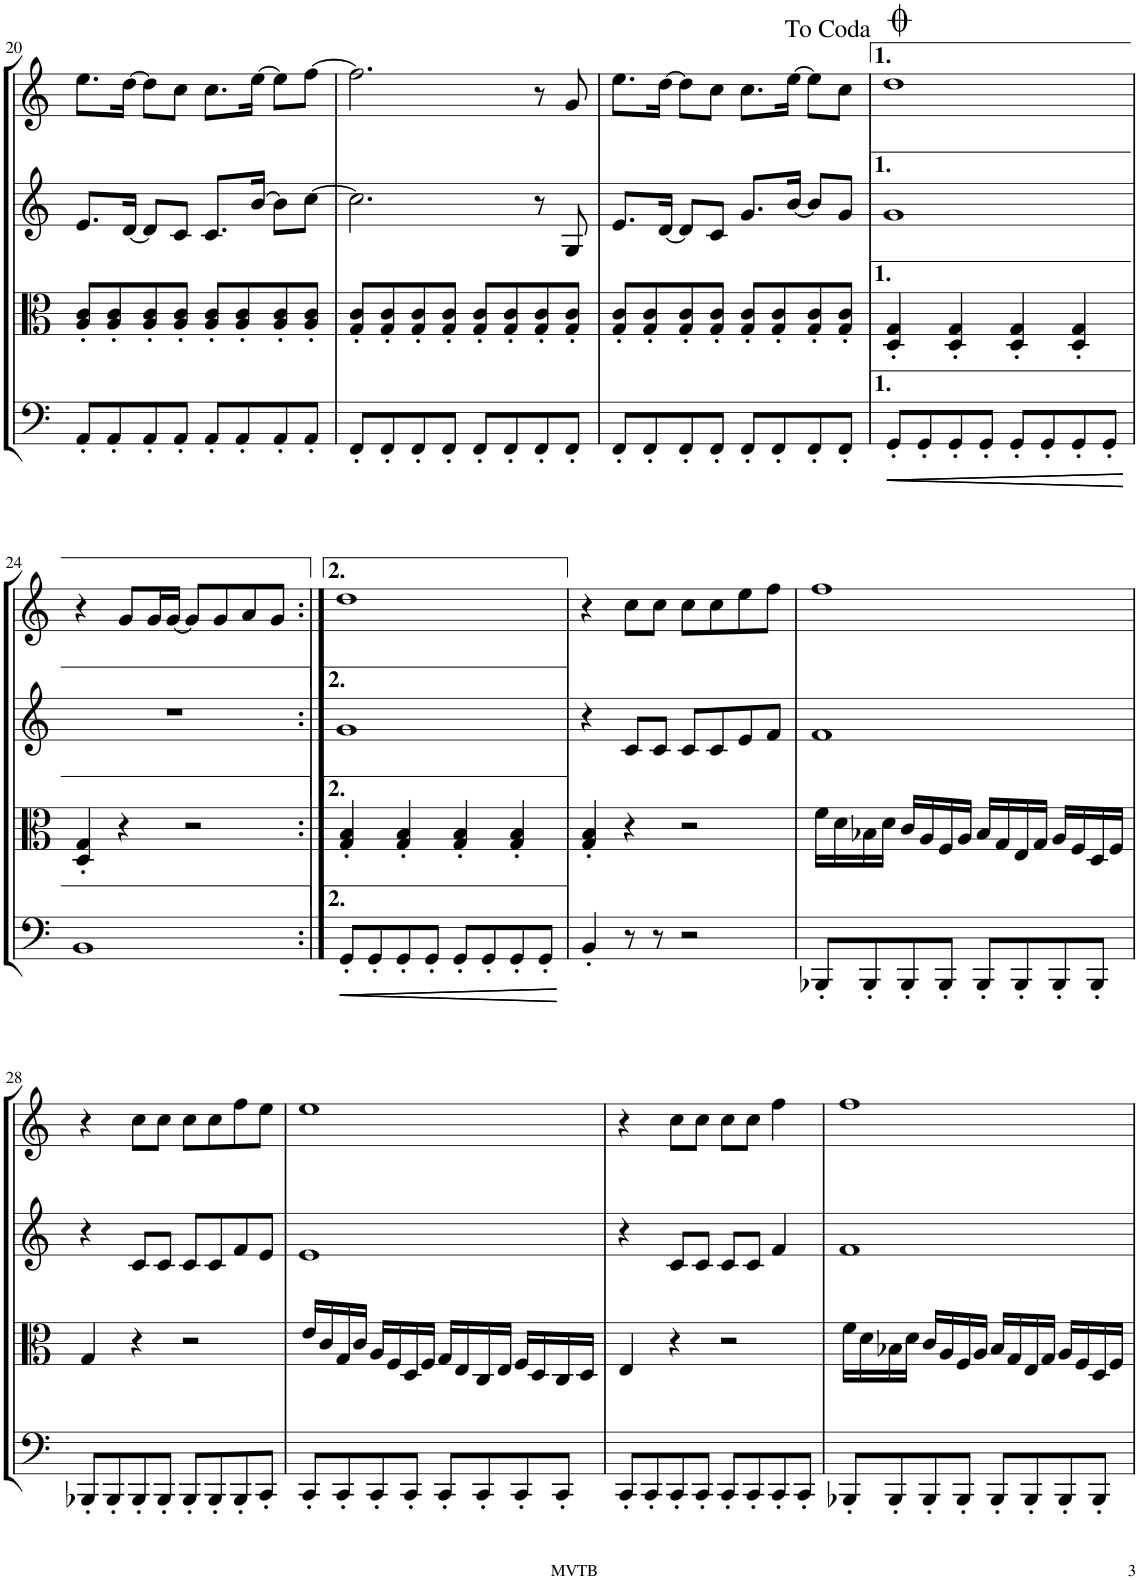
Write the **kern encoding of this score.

**kern	**dynam	**kern	**kern	**kern
*part4	*part4	*part3	*part2	*part1
*staff4	*staff4	*staff3	*staff2	*staff1
*I"Violoncello	*	*I"Viola	*I"Violin II	*I"Violin I
*I'Vc	*	*I'Vla	*I'Vln	*I'Vln
!!LO:PB:g=z
*clefF4	*	*clefC3	*clefG2	*clefG2
*ITrd-7c-12	*	*	*	*
*k[]	*	*k[]	*k[]	*k[]
*M4/4	*	*M4/4	*M4/4	*M4/4
=20	=20	=20	=20	=20
8AA'/L	.	8A/' 8c/'L	8.e/L	8.ee\L
8AA'/	.	8A/' 8c/'	.	.
.	.	.	[16d/Jk	[16dd\Jk
8AA'/	.	8A/' 8c/'	8d/L]	8dd\L]
8AA'/J	.	8A/' 8c/'J	8c/J	8cc\J
8AA'/L	.	8A/' 8c/'L	8.c/L	8.cc\L
8AA'/	.	8A/' 8c/'	.	.
.	.	.	[16b/Jk	[16ee\Jk
8AA'/	.	8A/' 8c/'	8b\L]	8ee\L]
8AA'/J	.	8A/' 8c/'J	[8cc\J	[8ff\J
=21	=21	=21	=21	=21
8FF'/L	.	8G/' 8c/'L	2.cc\]	2.ff\]
8FF'/	.	8G/' 8c/'	.	.
8FF'/	.	8G/' 8c/'	.	.
8FF'/J	.	8G/' 8c/'J	.	.
8FF'/L	.	8G/' 8c/'L	.	.
8FF'/	.	8G/' 8c/'	.	.
8FF'/	.	8G/' 8c/'	8r	8r
8FF'/J	.	8G/' 8c/'J	8G/	8g/
=22	=22	=22	=22	=22
8FF'/L	.	8G/' 8c/'L	8.e/L	8.ee\L
8FF'/	.	8G/' 8c/'	.	.
.	.	.	[16d/Jk	[16dd\Jk
8FF'/	.	8G/' 8c/'	8d/L]	8dd\L]
8FF'/J	.	8G/' 8c/'J	8c/J	8cc\J
8FF'/L	.	8G/' 8c/'L	8.g/L	8.cc\L
8FF'/	.	8G/' 8c/'	.	.
.	.	.	[16b/Jk	[16ee\Jk
8FF'/	.	8G/' 8c/'	8b/L]	8ee\L]
8FF'/J	.	8G/' 8c/'J	8g/J	8cc\J
=23	=23	=23	=23	=23
!	!LO:HP:b	!	!	!
8GG'/L	<	4D/' 4G/'	1g	1dd
!	!LO:HP:b	!	!	!
8GG'/	<	.	.	.
8GG'/	.	4D/' 4G/'	.	.
8GG'/J	.	.	.	.
8GG'/L	.	4D/' 4G/'	.	.
8GG'/	.	.	.	.
8GG'/	.	4D/' 4G/'	.	.
8GG'/J	.	.	.	.
.	[ [	.	.	.
!!LO:LB:g=z
=24	=24	=24	=24	=24
1BB	.	4D/' 4G/'	1r	4r
.	.	4r	.	8g/L
.	.	.	.	16g/L
.	.	.	.	[16g/JJ
.	.	2r	.	8g/L]
.	.	.	.	8g/
.	.	.	.	8a/
.	.	.	.	8g/J
=25:|!	=25:|!	=25:|!	=25:|!	=25:|!
!	!LO:HP:b	!	!	!
8GG'/L	<	4G/' 4B/'	1g	1dd
!	!LO:HP:b	!	!	!
8GG'/	<	.	.	.
8GG'/	.	4G/' 4B/'	.	.
8GG'/J	.	.	.	.
8GG'/L	.	4G/' 4B/'	.	.
8GG'/	.	.	.	.
8GG'/	.	4G/' 4B/'	.	.
8GG'/J	.	.	.	.
.	[ [	.	.	.
=26	=26	=26	=26	=26
4BB'/	.	4G/' 4B/'	4r	4r
8r	.	4r	8c/L	8cc\L
8r	.	.	8c/J	8cc\J
2r	.	2r	8c/L	8cc\L
.	.	.	8c/	8cc\
.	.	.	8e/	8ee\
.	.	.	8f/J	8ff\J
=27	=27	=27	=27	=27
8BBB-X'/L	.	16f\LL	1f	1ff
.	.	16d\	.	.
8BBB-'/	.	16B-X\	.	.
.	.	16d\JJ	.	.
8BBB-'/	.	16c/LL	.	.
.	.	16A/	.	.
8BBB-'/J	.	16F/	.	.
.	.	16A/JJ	.	.
8BBB-'/L	.	16B-/LL	.	.
.	.	16G/	.	.
8BBB-'/	.	16E/	.	.
.	.	16G/JJ	.	.
8BBB-'/	.	16A/LL	.	.
.	.	16F/	.	.
8BBB-'/J	.	16D/	.	.
.	.	16F/JJ	.	.
!!LO:LB:g=z
=28	=28	=28	=28	=28
8BBB-X'/L	.	4G/	4r	4r
8BBB-'/	.	.	.	.
8BBB-'/	.	4r	8c/L	8cc\L
8BBB-'/J	.	.	8c/J	8cc\J
8BBB-'/L	.	2r	8c/L	8cc\L
8BBB-'/	.	.	8c/	8cc\
8BBB-'/	.	.	8f/	8ff\
8CC'/J	.	.	8e/J	8ee\J
=29	=29	=29	=29	=29
8CC'/L	.	16e/LL	1e	1ee
.	.	16c/	.	.
8CC'/	.	16G/	.	.
.	.	16c/JJ	.	.
8CC'/	.	16A/LL	.	.
.	.	16F/	.	.
8CC'/J	.	16D/	.	.
.	.	16F/JJ	.	.
8CC'/L	.	16G/LL	.	.
.	.	16E/	.	.
8CC'/	.	16C/	.	.
.	.	16E/JJ	.	.
8CC'/	.	16F/LL	.	.
.	.	16D/	.	.
8CC'/J	.	16C/	.	.
.	.	16D/JJ	.	.
=30	=30	=30	=30	=30
8CC'/L	.	4E/	4r	4r
8CC'/	.	.	.	.
8CC'/	.	4r	8c/L	8cc\L
8CC'/J	.	.	8c/J	8cc\J
8CC'/L	.	2r	8c/L	8cc\L
8CC'/	.	.	8c/J	8cc\J
8CC'/	.	.	4f/	4ff\
8CC'/J	.	.	.	.
=31	=31	=31	=31	=31
8BBB-X'/L	.	16f\LL	1f	1ff
.	.	16d\	.	.
8BBB-'/	.	16B-X\	.	.
.	.	16d\JJ	.	.
8BBB-'/	.	16c/LL	.	.
.	.	16A/	.	.
8BBB-'/J	.	16F/	.	.
.	.	16A/JJ	.	.
8BBB-'/L	.	16B-/LL	.	.
.	.	16G/	.	.
8BBB-'/	.	16E/	.	.
.	.	16G/JJ	.	.
8BBB-'/	.	16A/LL	.	.
.	.	16F/	.	.
8BBB-'/J	.	16D/	.	.
.	.	16F/JJ	.	.
=	=	=	=	=
*-	*-	*-	*-	*-
